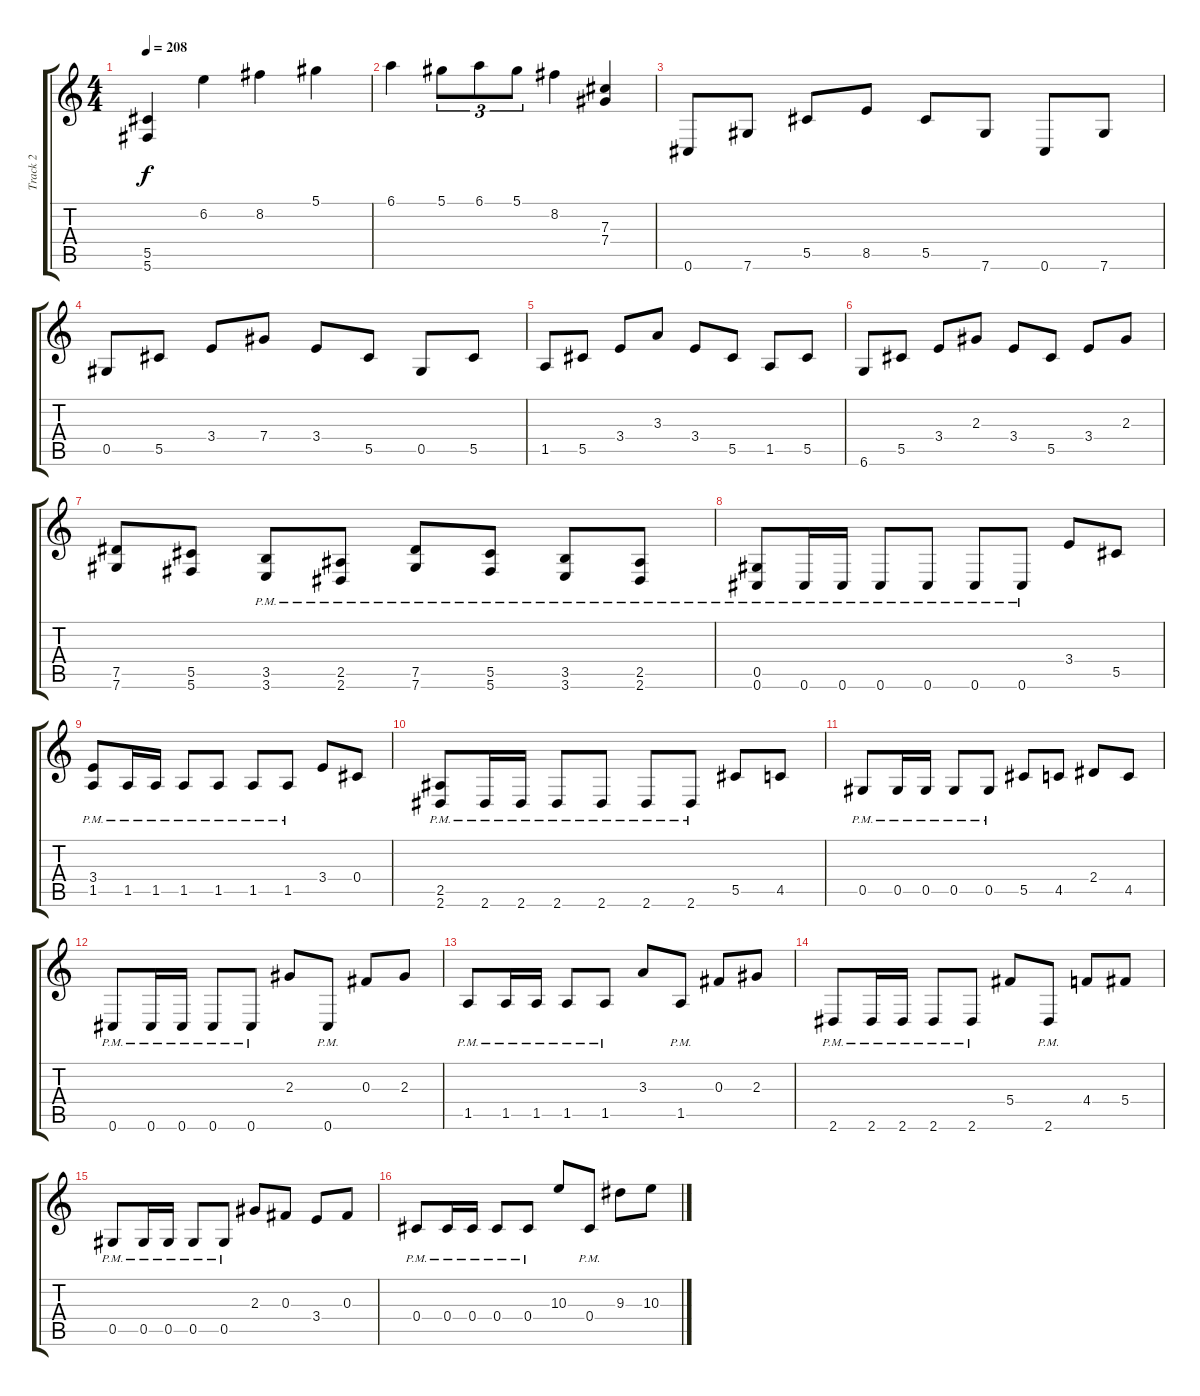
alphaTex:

\track ("Track 2" "Track 2") {instrument distortionguitar}
\staff {score tabs}
\tuning (Eb4 Bb3 Gb3 Db3 Ab2 Db2) {hide}
\ts (4 4)
\tempo 208
\clef g2
\ks c
(5.5 5.6).4{dy f} 6.2.4 8.2.4 5.1.4 |
6.1.4 5.1.8{tu (3 2)} 6.1.8{tu (3 2)} 5.1.8{tu (3 2)} 8.2.4 (7.3 7.4).4 |
0.6.8 7.6.8 5.5.8 8.5.8 5.5.8 7.6.8 0.6.8 7.6.8 |
0.5.8 5.5.8 3.4.8 7.4.8 3.4.8 5.5.8 0.5.8 5.5.8 |
1.5.8 5.5.8 3.4.8 3.3.8 3.4.8 5.5.8 1.5.8 5.5.8 |
6.6.8 5.5.8 3.4.8 2.3.8 3.4.8 5.5.8 3.4.8 2.3.8 |
(7.5 7.6).8 (5.5 5.6).8 (3.5{pm} 3.6{pm}).8 (2.5{pm} 2.6{pm}).8 (7.5{pm} 7.6{pm}).8 (5.5{pm} 5.6{pm}).8 (3.5{pm} 3.6{pm}).8 (2.5{pm} 2.6{pm}).8 |
(0.5{pm} 0.6{pm}).8 0.6{pm}.16 0.6{pm}.16 0.6{pm}.8 0.6{pm}.8 0.6{pm}.8 0.6{pm}.8 3.4.8 5.5.8 |
(3.4{pm} 1.5{pm}).8 1.5{pm}.16 1.5{pm}.16 1.5{pm}.8 1.5{pm}.8 1.5{pm}.8 1.5{pm}.8 3.4.8 0.4.8 |
(2.5{pm} 2.6{pm}).8 2.6{pm}.16 2.6{pm}.16 2.6{pm}.8 2.6{pm}.8 2.6{pm}.8 2.6{pm}.8 5.5.8 4.5.8 |
0.5{pm}.8 0.5{pm}.16 0.5{pm}.16 0.5{pm}.8 0.5{pm}.8 5.5.8 4.5.8 2.4.8 4.5.8 |
0.6{pm}.8 0.6{pm}.16 0.6{pm}.16 0.6{pm}.8 0.6{pm}.8 2.3.8 0.6{pm}.8 0.3.8 2.3.8 |
1.5{pm}.8 1.5{pm}.16 1.5{pm}.16 1.5{pm}.8 1.5{pm}.8 3.3.8 1.5{pm}.8 0.3.8 2.3.8 |
2.6{pm}.8 2.6{pm}.16 2.6{pm}.16 2.6{pm}.8 2.6{pm}.8 5.4.8 2.6{pm}.8 4.4.8 5.4.8 |
0.5{pm}.8 0.5{pm}.16 0.5{pm}.16 0.5{pm}.8 0.5{pm}.8 2.3.8 0.3.8 3.4.8 0.3.8 |
0.4{pm}.8 0.4{pm}.16 0.4{pm}.16 0.4{pm}.8 0.4{pm}.8 10.3.8 0.4{pm}.8 9.3.8 10.3.8
